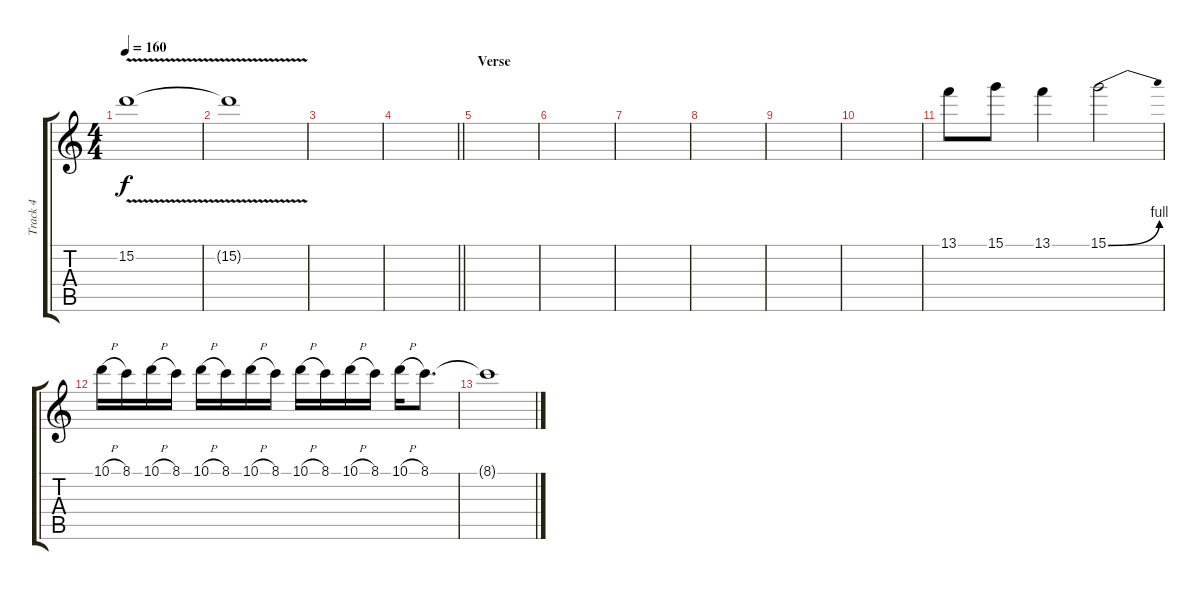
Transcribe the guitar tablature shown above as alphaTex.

\track ("Track 4" "Track 4") {instrument overdrivenguitar}
\staff {score tabs}
\tuning (E4 B3 G3 D3 A2 E2) {hide}
\ts (4 4)
\tempo 160
\clef g2
\ks c
15.2{v}.1{dy f} |
15.2{t}.1 |
|
\barLineRight lightlight
|
\section ("" "Verse")
|
|
|
|
|
|
13.1.8 15.1.8 13.1.4 15.1{be (bend 0 0 60 4)}.2 |
10.1{h}.16 8.1.16 10.1{h}.16 8.1.16 10.1{h}.16 8.1.16 10.1{h}.16 8.1.16 10.1{h}.16 8.1.16 10.1{h}.16 8.1.16 10.1{h}.16 8.1.8{d} |
8.1{t}.1
